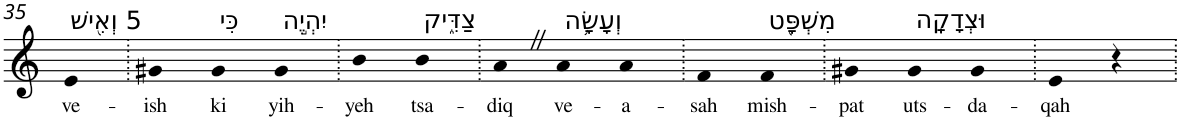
**kern	**text
*part1	*part1
*staff1	*staff1
*I"Piano	*
*I'Pno	*
!!LO:PB:g=z
*clefG2	*
*k[]	*
=35	=35
!LO:TX:a:t=5 וְאִ֖ישׁ	!
!	!LO:LY:b
4e	ve-
=36.	=36.
!	!LO:LY:b
4g#X	-ish
!LO:TX:a:t=כִּי	!
!	!LO:LY:b
4g#	ki
!LO:TX:a:t=יִהְיֶ֣ה	!
!	!LO:LY:b
4g#	yih-
=37.	=37.
!	!LO:LY:b
4b	-yeh
!LO:TX:a:t=צַדִּ֑יק	!
!	!LO:LY:b
4b	tsa-
=38.	=38.
!	!LO:LY:b
4aZ	-diq
!LO:TX:a:t=וְעָשָׂ֥ה	!
!	!LO:LY:b
4a	ve-
!	!LO:LY:b
4a	-a-
=39.	=39.
!	!LO:LY:b
4f	-sah
!LO:TX:a:t=מִשְׁפָּ֖ט	!
!	!LO:LY:b
4f	mish-
=40.	=40.
!	!LO:LY:b
4g#X	-pat
!LO:TX:a:t=וּצְדָקָֽה	!
!	!LO:LY:b
4g#	uts-
!	!LO:LY:b
4g#	-da-
=41.	=41.
!	!LO:LY:b
4e	-qah
4r	.
=.	=.
*-	*-
